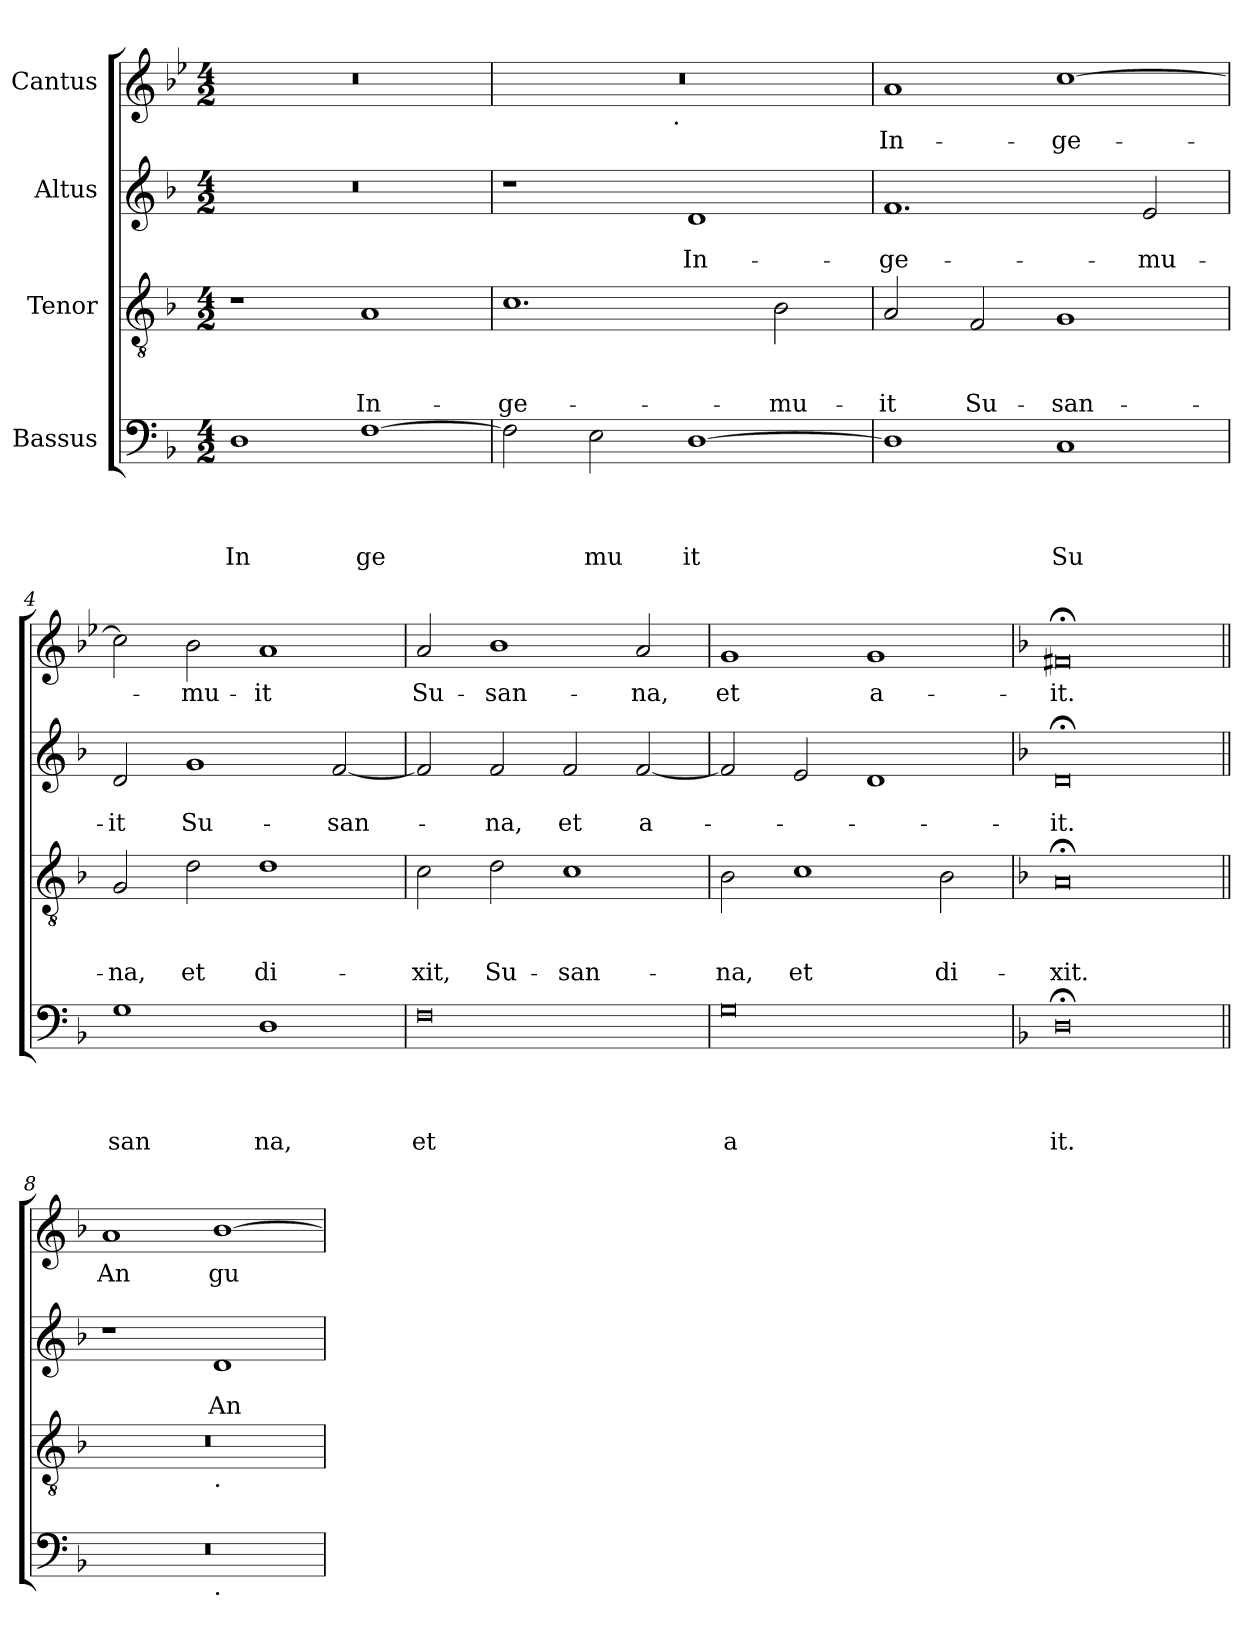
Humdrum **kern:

**kern	**text	**text	**text	**text	**kern	**text	**text	**text	**kern	**text	**text	**kern	**text
*part4	*part4	*part4	*part4	*part4	*part3	*part3	*part3	*part3	*part2	*part2	*part2	*part1	*part1
*staff4	*staff4	*staff4	*staff4	*staff4	*staff3	*staff3	*staff3	*staff3	*staff2	*staff2	*staff2	*staff1	*staff1
*I"Bassus	*	*	*	*	*I"Tenor	*	*	*	*I"Altus	*	*	*I"Cantus	*
*clefF4	*	*	*	*	*clefGv2	*	*	*	*clefG2	*	*	*clefG2	*
*ITrd-3c-5	*	*	*	*	*ITrd-3c-5	*	*	*	*ITrd-3c-5	*	*	*	*
*k[b-e-]	*	*	*	*	*k[b-e-]	*	*	*	*k[b-e-]	*	*	*k[b-e-]	*
*B-:	*	*	*	*	*B-:	*	*	*	*B-:	*	*	*B-:	*
*M4/2	*	*	*	*	*M4/2	*	*	*	*M4/2	*	*	*M4/2	*
=1	=1	=1	=1	=1	=1	=1	=1	=1	=1	=1	=1	=1	=1
!	!	!	!	!LO:LY:b	!	!	!	!	!	!	!	!	!
1G	.	.	.	In	1r	.	.	.	0r	.	.	0r	.
!	!	!	!	!LO:LY:b	!	!	!	!LO:LY:b	!	!	!	!	!
[>1B-	.	.	.	ge	1d	.	.	In-	.	.	.	.	.
=2	=2	=2	=2	=2	=2	=2	=2	=2	=2	=2	=2	=2	=2
!	!	!	!	!	!	!	!	!LO:LY:b	!	!	!	!	!
*	*	*	*	*	*	*	*	*	*	*	*	*^	*
2B-\]	.	.	.	.	1.f	.	.	-ge-	1r	.	.	0r	2ryy	.
!	!	!	!	!LO:LY:b	!	!	!	!	!	!	!	!	!	!
2A\	.	.	.	mu	.	.	.	.	.	.	.	.	4...ryy	.
!	!	!	!	!	!	!	!	!	!	!	!	!	!LO:TX:b:t=.	!
.	.	.	.	.	.	.	.	.	.	.	.	.	1ryy	.
!	!	!	!	!LO:LY:b	!	!	!	!	!	!	!LO:LY:b	!	!	!
[>1G	.	.	.	it	.	.	.	.	1g	.	In-	.	.	.
!	!	!	!	!	!	!	!	!LO:LY:b	!	!	!	!	!	!
.	.	.	.	.	2e-\	.	.	-mu-	.	.	.	.	.	.
.	.	.	.	.	.	.	.	.	.	.	.	.	32ryy	.
=3	=3	=3	=3	=3	=3	=3	=3	=3	=3	=3	=3	=3	=3	=3
!	!	!	!	!	!	!	!	!LO:LY:b	!	!	!LO:LY:b	!	!	!LO:LY:b
*	*	*	*	*	*	*	*	*	*	*	*	*v	*v	*
1G]	.	.	.	.	2d/	.	.	-it	1.b-	.	-ge-	1a	In-
!	!	!	!	!	!	!	!	!LO:LY:b	!	!	!	!	!
.	.	.	.	.	2B-/	.	.	Su-	.	.	.	.	.
!	!	!	!	!LO:LY:b	!	!	!	!LO:LY:b	!	!	!	!	!LO:LY:b
1F	.	.	.	Su	1c	.	.	-san-	.	.	.	[>1cc	-ge-
!	!	!	!	!	!	!	!	!	!	!	!LO:LY:b	!	!
.	.	.	.	.	.	.	.	.	2a/	.	-mu-	.	.
=4	=4	=4	=4	=4	=4	=4	=4	=4	=4	=4	=4	=4	=4
!	!	!	!	!LO:LY:b	!	!	!	!LO:LY:b	!	!	!LO:LY:b	!	!
1c	.	.	.	san	2c/	.	.	-na,	2g/	.	-it	2cc\]	.
!	!	!	!	!	!	!	!	!LO:LY:b	!	!	!LO:LY:b	!	!LO:LY:b
.	.	.	.	.	2g\	.	.	et	1cc	.	Su-	2b-\	-mu-
!	!	!	!	!LO:LY:b	!	!	!	!LO:LY:b	!	!	!	!	!LO:LY:b
1G	.	.	.	na,	1g	.	.	di-	.	.	.	1a	-it
!	!	!	!	!	!	!	!	!	!	!	!LO:LY:b	!	!
.	.	.	.	.	.	.	.	.	[<2b-/	.	-san-	.	.
=5	=5	=5	=5	=5	=5	=5	=5	=5	=5	=5	=5	=5	=5
!	!	!	!	!LO:LY:b	!	!	!	!LO:LY:b	!	!	!	!	!LO:LY:b
0B-	.	.	.	et	2f\	.	.	-xit,	2b-/]	.	.	2a</	Su-
!	!	!	!	!	!	!	!	!LO:LY:b	!	!	!LO:LY:b	!	!LO:LY:b
.	.	.	.	.	2g\	.	.	Su-	2b-/	.	-na,	1b-	-san-
!	!	!	!	!	!	!	!	!LO:LY:b	!	!	!LO:LY:b	!	!
.	.	.	.	.	1f	.	.	-san-	2b-/	.	et	.	.
!	!	!	!	!	!	!	!	!	!	!	!LO:LY:b	!	!LO:LY:b
.	.	.	.	.	.	.	.	.	[<2b-/	.	a-	2a/	-na,
=6	=6	=6	=6	=6	=6	=6	=6	=6	=6	=6	=6	=6	=6
!	!	!	!	!LO:LY:b	!	!	!	!LO:LY:b	!	!	!	!	!LO:LY:b
0c	.	.	.	a	2e-\	.	.	-na,	2b-/]	.	.	1g	et
!	!	!	!	!	!	!	!	!LO:LY:b	!	!	!	!	!
.	.	.	.	.	1f	.	.	et	2a/	.	.	.	.
!	!	!	!	!	!	!	!	!	!	!	!	!	!LO:LY:b
.	.	.	.	.	.	.	.	.	1g	.	.	1g	a-
!	!	!	!	!	!	!	!	!LO:LY:b	!	!	!	!	!
.	.	.	.	.	2e-\	.	.	di-	.	.	.	.	.
!!LO:LB:g=z
=7	=7	=7	=7	=7	=7	=7	=7	=7	=7	=7	=7	=7	=7
*	*	*	*	*	*	*	*	*	*	*	*	*k[b-]	*
*	*	*	*	*	*	*	*	*	*	*	*	*F:	*
!	!	!	!	!LO:LY:b	!	!	!	!LO:LY:b	!	!	!LO:LY:b	!	!LO:LY:b
0G;<	.	.	.	it.	0d;	.	.	-xit.	0g;	.	-it.	0f#X;	-it.
=8||	=8||	=8||	=8||	=8||	=8||	=8||	=8||	=8||	=8||	=8||	=8||	=8||	=8||
!	!	!	!	!	!	!	!	!	!	!	!	!	!LO:LY:b
*^	*	*	*	*	*^	*	*	*	*	*	*	*	*
0r	1ryy	.	.	.	.	0r	1ryy	.	.	.	1r	.	.	1a	An
!	!	!	!	!	!	!	!LO:TX:b:t=.	!	!	!	!	!	!	!	!
!	!LO:TX:b:t=.	!	!	!	!	!	!	!	!	!	!	!	!	!	!
!	!	!	!	!	!	!	!	!	!	!	!	!	!LO:LY:b	!	!LO:LY:b
.	1ryy	.	.	.	.	.	1ryy	.	.	.	1g	.	An	[>1b-	gu
*v	*v	*	*	*	*	*	*	*	*	*	*	*	*	*	*
*	*	*	*	*	*v	*v	*	*	*	*	*	*	*	*
=	=	=	=	=	=	=	=	=	=	=	=	=	=
*-	*-	*-	*-	*-	*-	*-	*-	*-	*-	*-	*-	*-	*-
